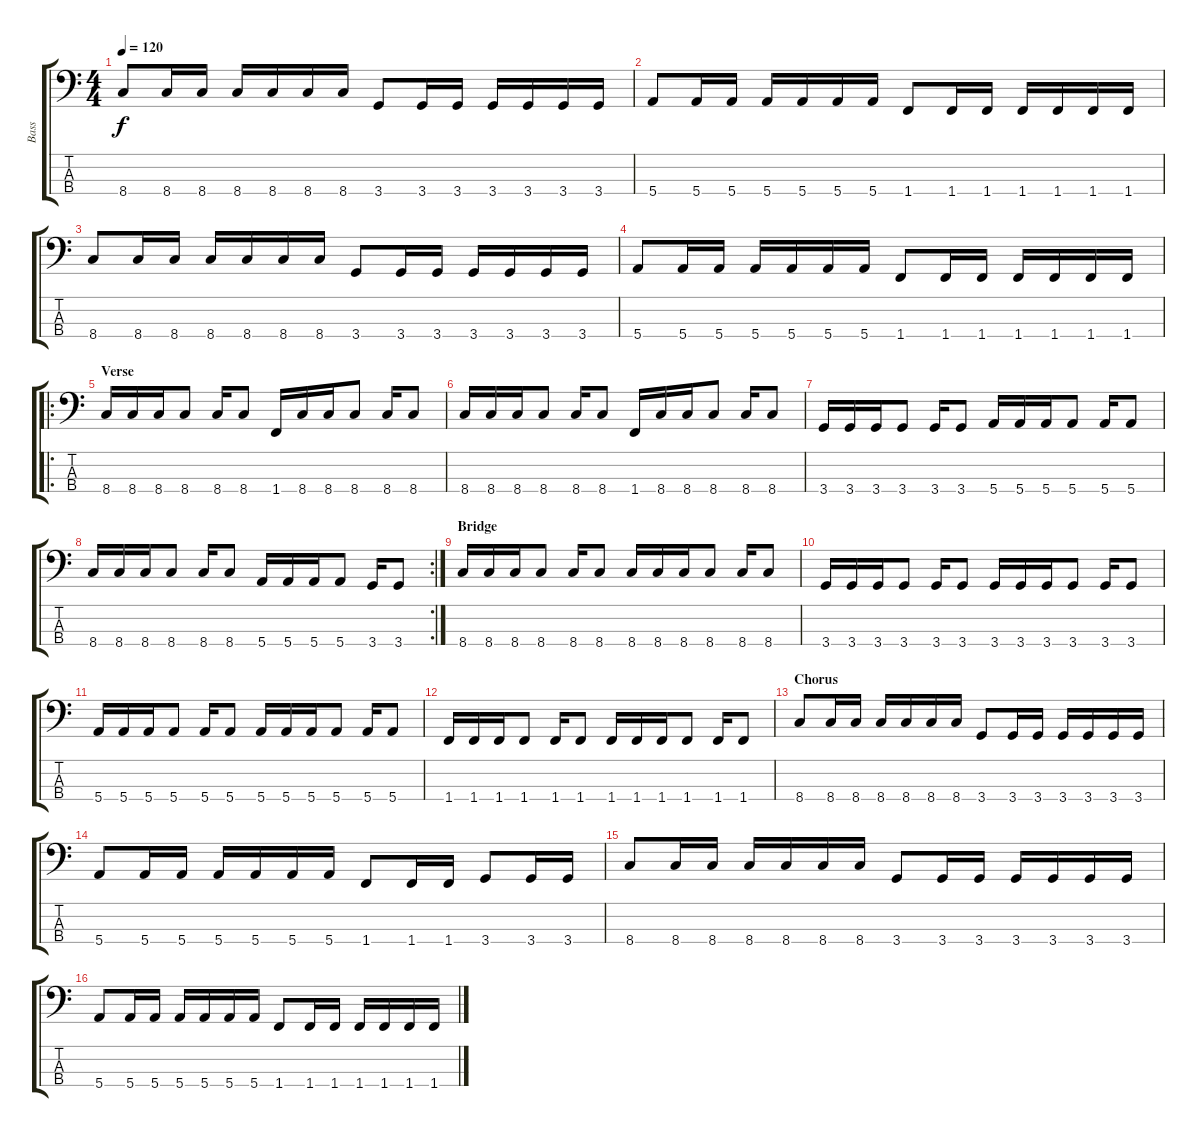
\track ("Bass" "Bass") {instrument fretlessbass}
\staff {score tabs}
\tuning (G2 D2 A1 E1) {hide}
\ts (4 4)
\tempo 120
\clef f4
\ks c
8.4.8{dy f} 8.4.16 8.4.16 8.4.16 8.4.16 8.4.16 8.4.16 3.4.8 3.4.16 3.4.16 3.4.16 3.4.16 3.4.16 3.4.16 |
5.4.8 5.4.16 5.4.16 5.4.16 5.4.16 5.4.16 5.4.16 1.4.8 1.4.16 1.4.16 1.4.16 1.4.16 1.4.16 1.4.16 |
8.4.8 8.4.16 8.4.16 8.4.16 8.4.16 8.4.16 8.4.16 3.4.8 3.4.16 3.4.16 3.4.16 3.4.16 3.4.16 3.4.16 |
5.4.8 5.4.16 5.4.16 5.4.16 5.4.16 5.4.16 5.4.16 1.4.8 1.4.16 1.4.16 1.4.16 1.4.16 1.4.16 1.4.16 |
\ro
\section ("" "Verse")
8.4.16 8.4.16 8.4.16 8.4.8 8.4.16 8.4.8 1.4.16 8.4.16 8.4.16 8.4.8 8.4.16 8.4.8 |
8.4.16 8.4.16 8.4.16 8.4.8 8.4.16 8.4.8 1.4.16 8.4.16 8.4.16 8.4.8 8.4.16 8.4.8 |
3.4.16 3.4.16 3.4.16 3.4.8 3.4.16 3.4.8 5.4.16 5.4.16 5.4.16 5.4.8 5.4.16 5.4.8 |
\rc 2
8.4.16 8.4.16 8.4.16 8.4.8 8.4.16 8.4.8 5.4.16 5.4.16 5.4.16 5.4.8 3.4.16 3.4.8 |
\section ("" "Bridge")
8.4.16 8.4.16 8.4.16 8.4.8 8.4.16 8.4.8 8.4.16 8.4.16 8.4.16 8.4.8 8.4.16 8.4.8 |
3.4.16 3.4.16 3.4.16 3.4.8 3.4.16 3.4.8 3.4.16 3.4.16 3.4.16 3.4.8 3.4.16 3.4.8 |
5.4.16 5.4.16 5.4.16 5.4.8 5.4.16 5.4.8 5.4.16 5.4.16 5.4.16 5.4.8 5.4.16 5.4.8 |
1.4.16 1.4.16 1.4.16 1.4.8 1.4.16 1.4.8 1.4.16 1.4.16 1.4.16 1.4.8 1.4.16 1.4.8 |
\section ("" "Chorus")
8.4.8 8.4.16 8.4.16 8.4.16 8.4.16 8.4.16 8.4.16 3.4.8 3.4.16 3.4.16 3.4.16 3.4.16 3.4.16 3.4.16 |
5.4.8 5.4.16 5.4.16 5.4.16 5.4.16 5.4.16 5.4.16 1.4.8 1.4.16 1.4.16 3.4.8 3.4.16 3.4.16 |
8.4.8 8.4.16 8.4.16 8.4.16 8.4.16 8.4.16 8.4.16 3.4.8 3.4.16 3.4.16 3.4.16 3.4.16 3.4.16 3.4.16 |
5.4.8 5.4.16 5.4.16 5.4.16 5.4.16 5.4.16 5.4.16 1.4.8 1.4.16 1.4.16 1.4.16 1.4.16 1.4.16 1.4.16
